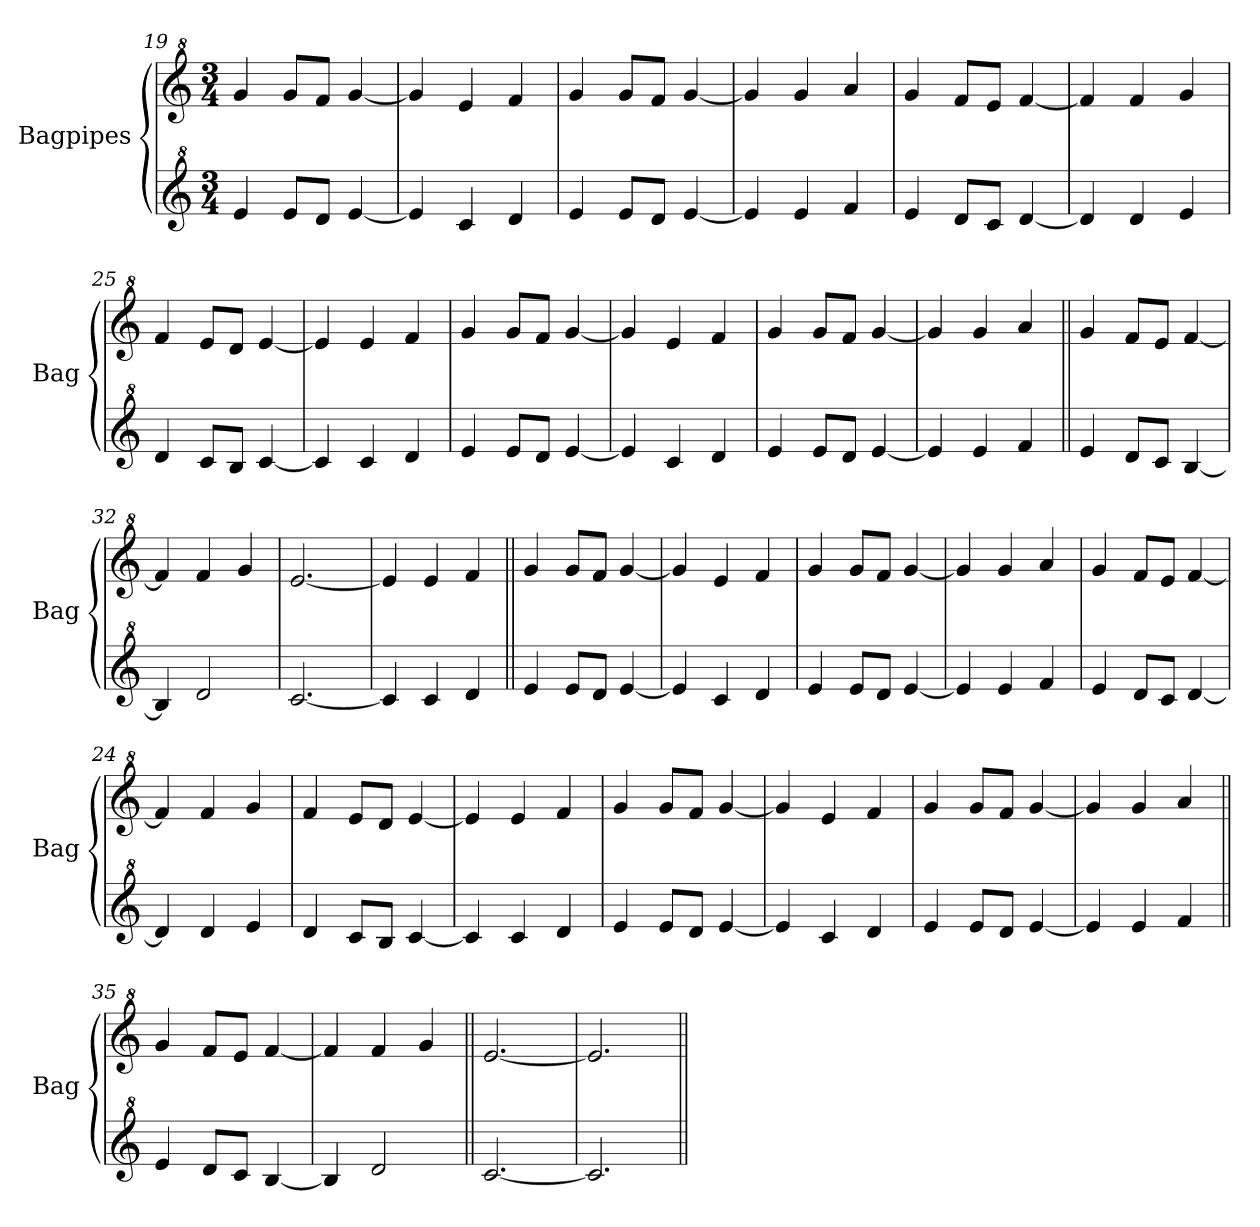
**kern	**kern
*part2	*part1
*staff2	*staff1
*I"Bagpipes	*I"Bagpipes
*I'Bag	*I'Bag
*clefG^2	*clefG^2
*k[]	*k[]
*M3/4	*M3/4
=19||	=19||
4ee/	4gg/
8ee/L	8gg/L
8dd/J	8ff/J
[4ee/	[4gg/
=20	=20
4ee/]	4gg/]
4cc/	4ee/
4dd/	4ff/
=21	=21
4ee/	4gg/
8ee/L	8gg/L
8dd/J	8ff/J
[4ee/	[4gg/
=22	=22
4ee/]	4gg/]
4ee/	4gg/
4ff/	4aa/
=23	=23
4ee/	4gg/
8dd/L	8ff/L
8cc/J	8ee/J
[4dd/	[4ff/
=24	=24
4dd/]	4ff/]
4dd/	4ff/
4ee/	4gg/
=25	=25
4dd/	4ff/
8cc/L	8ee/L
8b/J	8dd/J
[4cc/	[4ee/
=26	=26
4cc/]	4ee/]
4cc/	4ee/
4dd/	4ff/
=27	=27
4ee/	4gg/
8ee/L	8gg/L
8dd/J	8ff/J
[4ee/	[4gg/
=28	=28
4ee/]	4gg/]
4cc/	4ee/
4dd/	4ff/
=29	=29
4ee/	4gg/
8ee/L	8gg/L
8dd/J	8ff/J
[4ee/	[4gg/
=30	=30
4ee/]	4gg/]
4ee/	4gg/
4ff/	4aa/
=31||	=31||
4ee/	4gg/
8dd/L	8ff/L
8cc/J	8ee/J
[4b/	[4ff/
=32	=32
4b/]	4ff/]
2dd/	4ff/
.	4gg/
=33	=33
[2.cc/	[2.ee/
=34	=34
4cc/]	4ee/]
4cc/	4ee/
4dd/	4ff/
=19||	=19||
4ee/	4gg/
8ee/L	8gg/L
8dd/J	8ff/J
[4ee/	[4gg/
=20	=20
4ee/]	4gg/]
4cc/	4ee/
4dd/	4ff/
=21	=21
4ee/	4gg/
8ee/L	8gg/L
8dd/J	8ff/J
[4ee/	[4gg/
=22	=22
4ee/]	4gg/]
4ee/	4gg/
4ff/	4aa/
=23	=23
4ee/	4gg/
8dd/L	8ff/L
8cc/J	8ee/J
[4dd/	[4ff/
=24	=24
4dd/]	4ff/]
4dd/	4ff/
4ee/	4gg/
=25	=25
4dd/	4ff/
8cc/L	8ee/L
8b/J	8dd/J
[4cc/	[4ee/
=26	=26
4cc/]	4ee/]
4cc/	4ee/
4dd/	4ff/
=27	=27
4ee/	4gg/
8ee/L	8gg/L
8dd/J	8ff/J
[4ee/	[4gg/
=28	=28
4ee/]	4gg/]
4cc/	4ee/
4dd/	4ff/
=29	=29
4ee/	4gg/
8ee/L	8gg/L
8dd/J	8ff/J
[4ee/	[4gg/
=30	=30
4ee/]	4gg/]
4ee/	4gg/
4ff/	4aa/
=35||	=35||
4ee/	4gg/
8dd/L	8ff/L
8cc/J	8ee/J
[4b/	[4ff/
=36	=36
4b/]	4ff/]
2dd/	4ff/
.	4gg/
=37||	=37||
[2.cc/	[2.ee/
=38	=38
2.cc/]	2.ee/]
=||	=||
*-	*-
